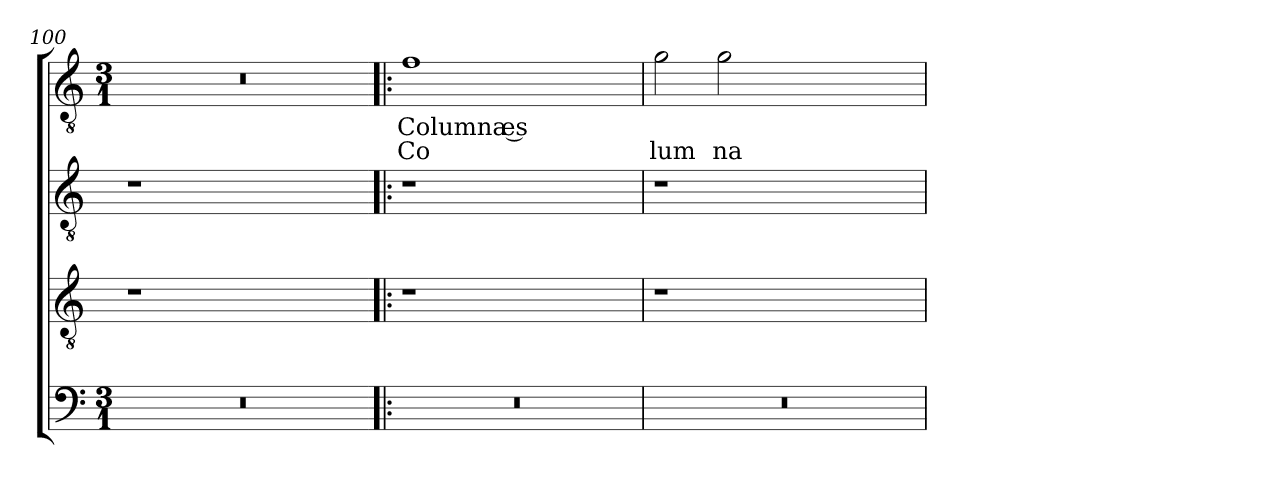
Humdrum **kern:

**kern	**kern	**kern	**kern	**text	**text
*part4	*part3	*part2	*part1	*part1	*part1
*staff4	*staff3	*staff2	*staff1	*staff1	*staff1
*clefF4	*clefGv2	*clefGv2	*clefGv2	*	*
*k[]	*k[]	*k[]	*k[]	*	*
*C:	*C:	*C:	*C:	*	*
*M3/1	*	*	*M3/1	*	*
=100	=100	=100	=100	=100	=100
!	!	!	!LO:N:vis=1	!	!
0.r	1r	1r	0.r	.	.
.	0ryy	0ryy	.	.	.
=101!|:	=101!|:	=101!|:	=101!|:	=101!|:	=101!|:
!	!	!	!	!LO:LY:b:rj	!LO:LY:b:rj
0.r	1r	1r	1f	Columna es	Co
.	0ryy	0ryy	0ryy	.	.
=102	=102	=102	=102	=102	=102
!	!	!	!	!	!LO:LY:b
0.r	1r	1r	2g\	.	lum
!	!	!	!	!	!LO:LY:b
.	.	.	2g\	.	na
.	0ryy	0ryy	0ryy	.	.
=	=	=	=	=	=
*-	*-	*-	*-	*-	*-
